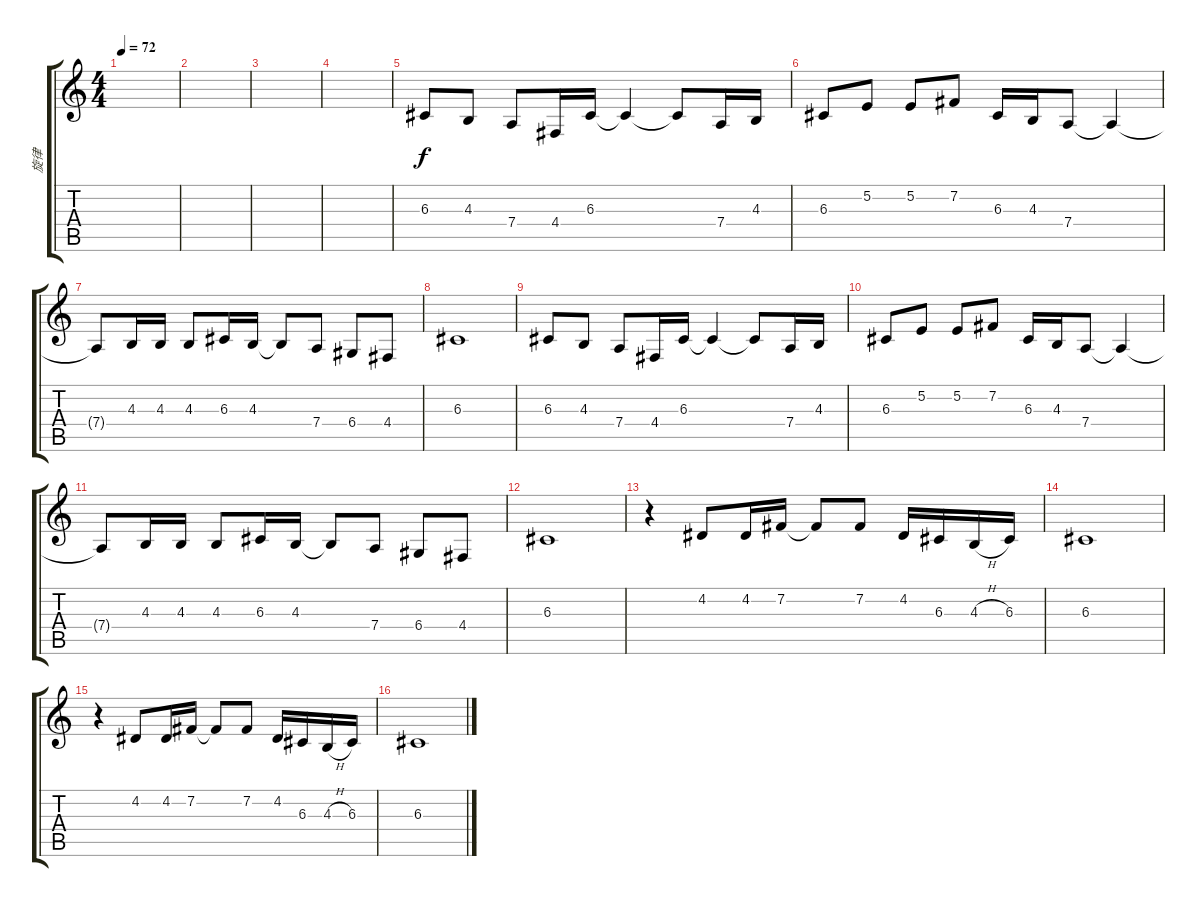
\track ("旋律" "旋律") {instrument churchorgan}
\staff {score tabs}
\tuning (E4 B3 G3 D3 A2 E2) {hide}
\ts (4 4)
\tempo 72
\clef g2
\ks c
|
|
|
|
6.3.8 4.3.8 7.4.8 4.4.16 6.3.16 6.3{t}.4 6.3{t}.8 7.4.16 4.3.16 |
6.3.8 5.2.8 5.2.8 7.2.8 6.3.16 4.3.16 7.4.8 7.4{t}.4 |
7.4{t}.8 4.3.16 4.3.16 4.3.8 6.3.16 4.3.16 4.3{t}.8 7.4.8 6.4.8 4.4.8 |
6.3.1 |
6.3.8 4.3.8 7.4.8 4.4.16 6.3.16 6.3{t}.4 6.3{t}.8 7.4.16 4.3.16 |
6.3.8 5.2.8 5.2.8 7.2.8 6.3.16 4.3.16 7.4.8 7.4{t}.4 |
7.4{t}.8 4.3.16 4.3.16 4.3.8 6.3.16 4.3.16 4.3{t}.8 7.4.8 6.4.8 4.4.8 |
6.3.1 |
r.4 4.2.8 4.2.16 7.2.16 7.2{t}.8 7.2.8 4.2.16 6.3.16 4.3{h}.16 6.3.16 |
6.3.1 |
r.4 4.2.8 4.2.16 7.2.16 7.2{t}.8 7.2.8 4.2.16 6.3.16 4.3{h}.16 6.3.16 |
6.3.1
